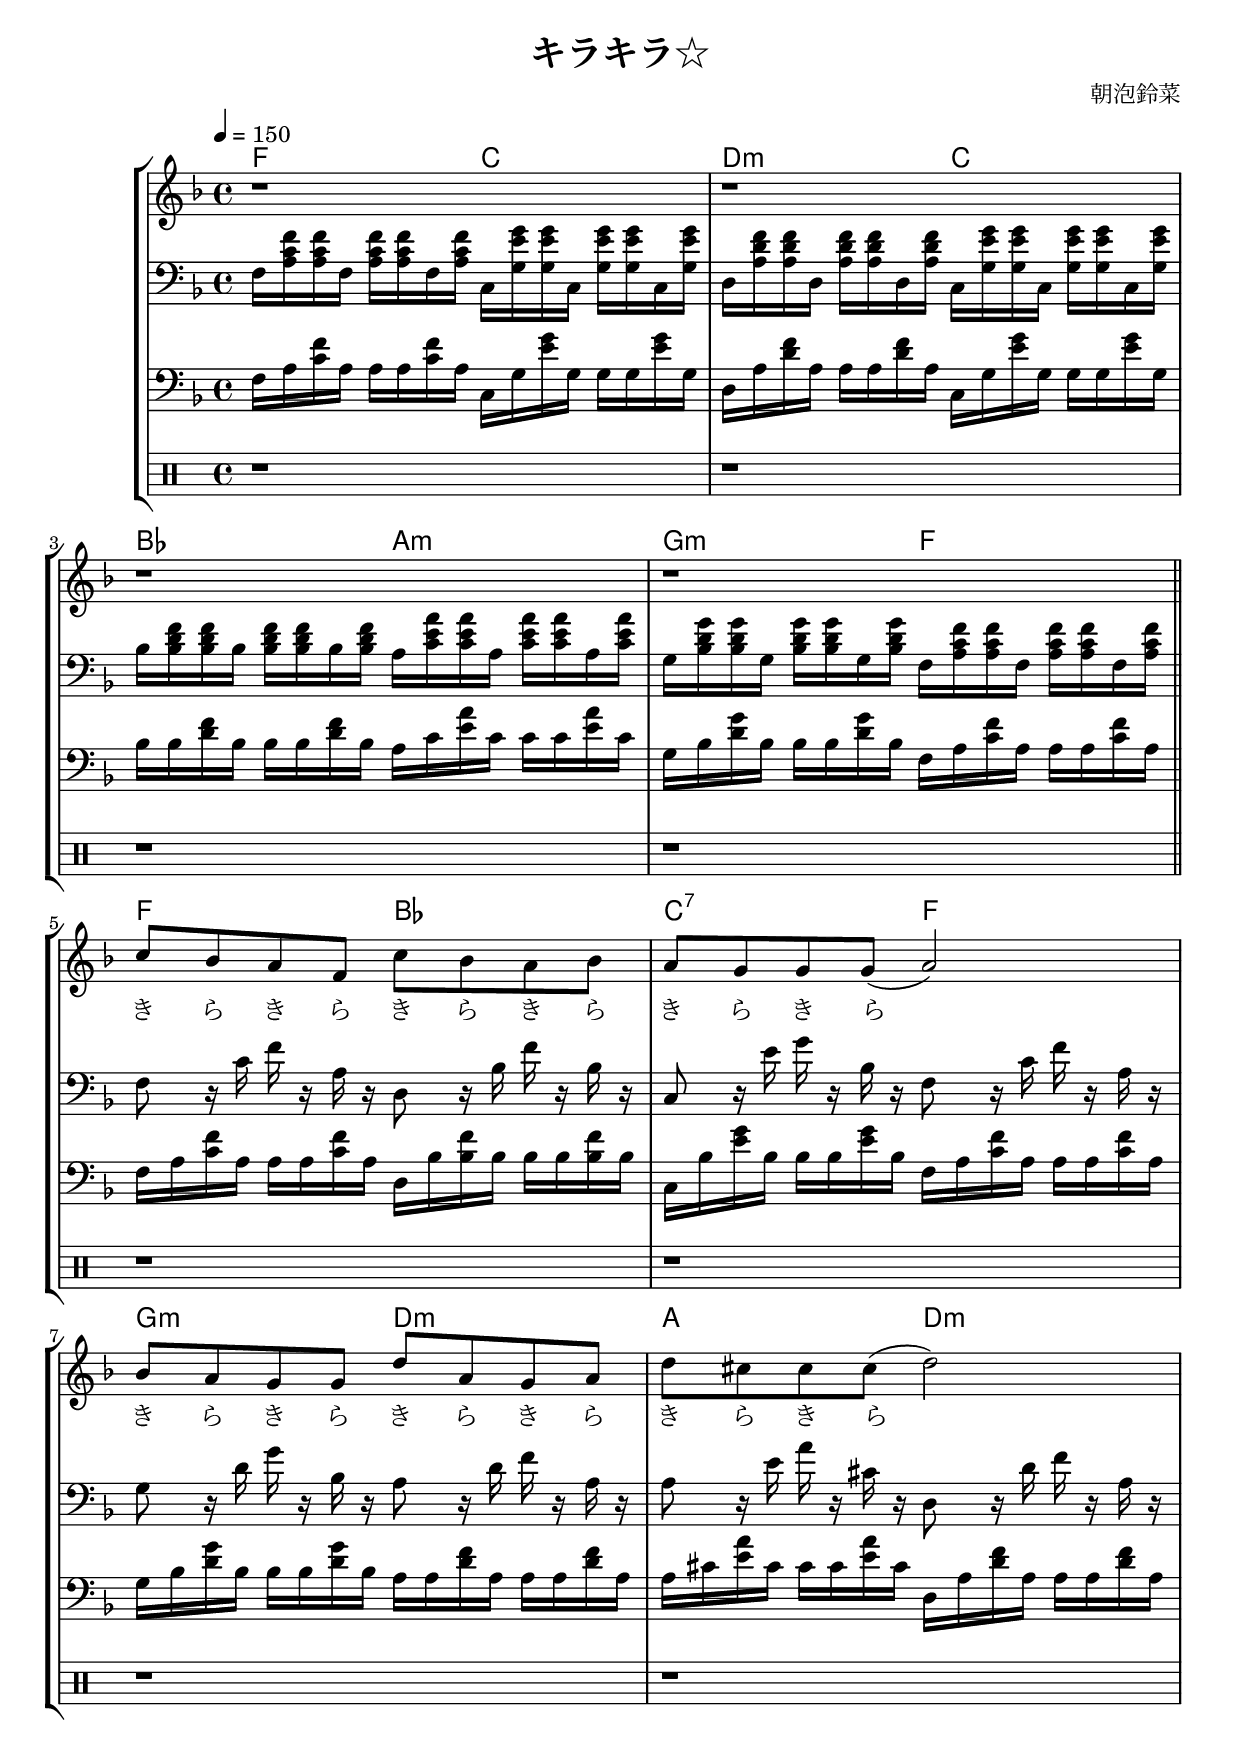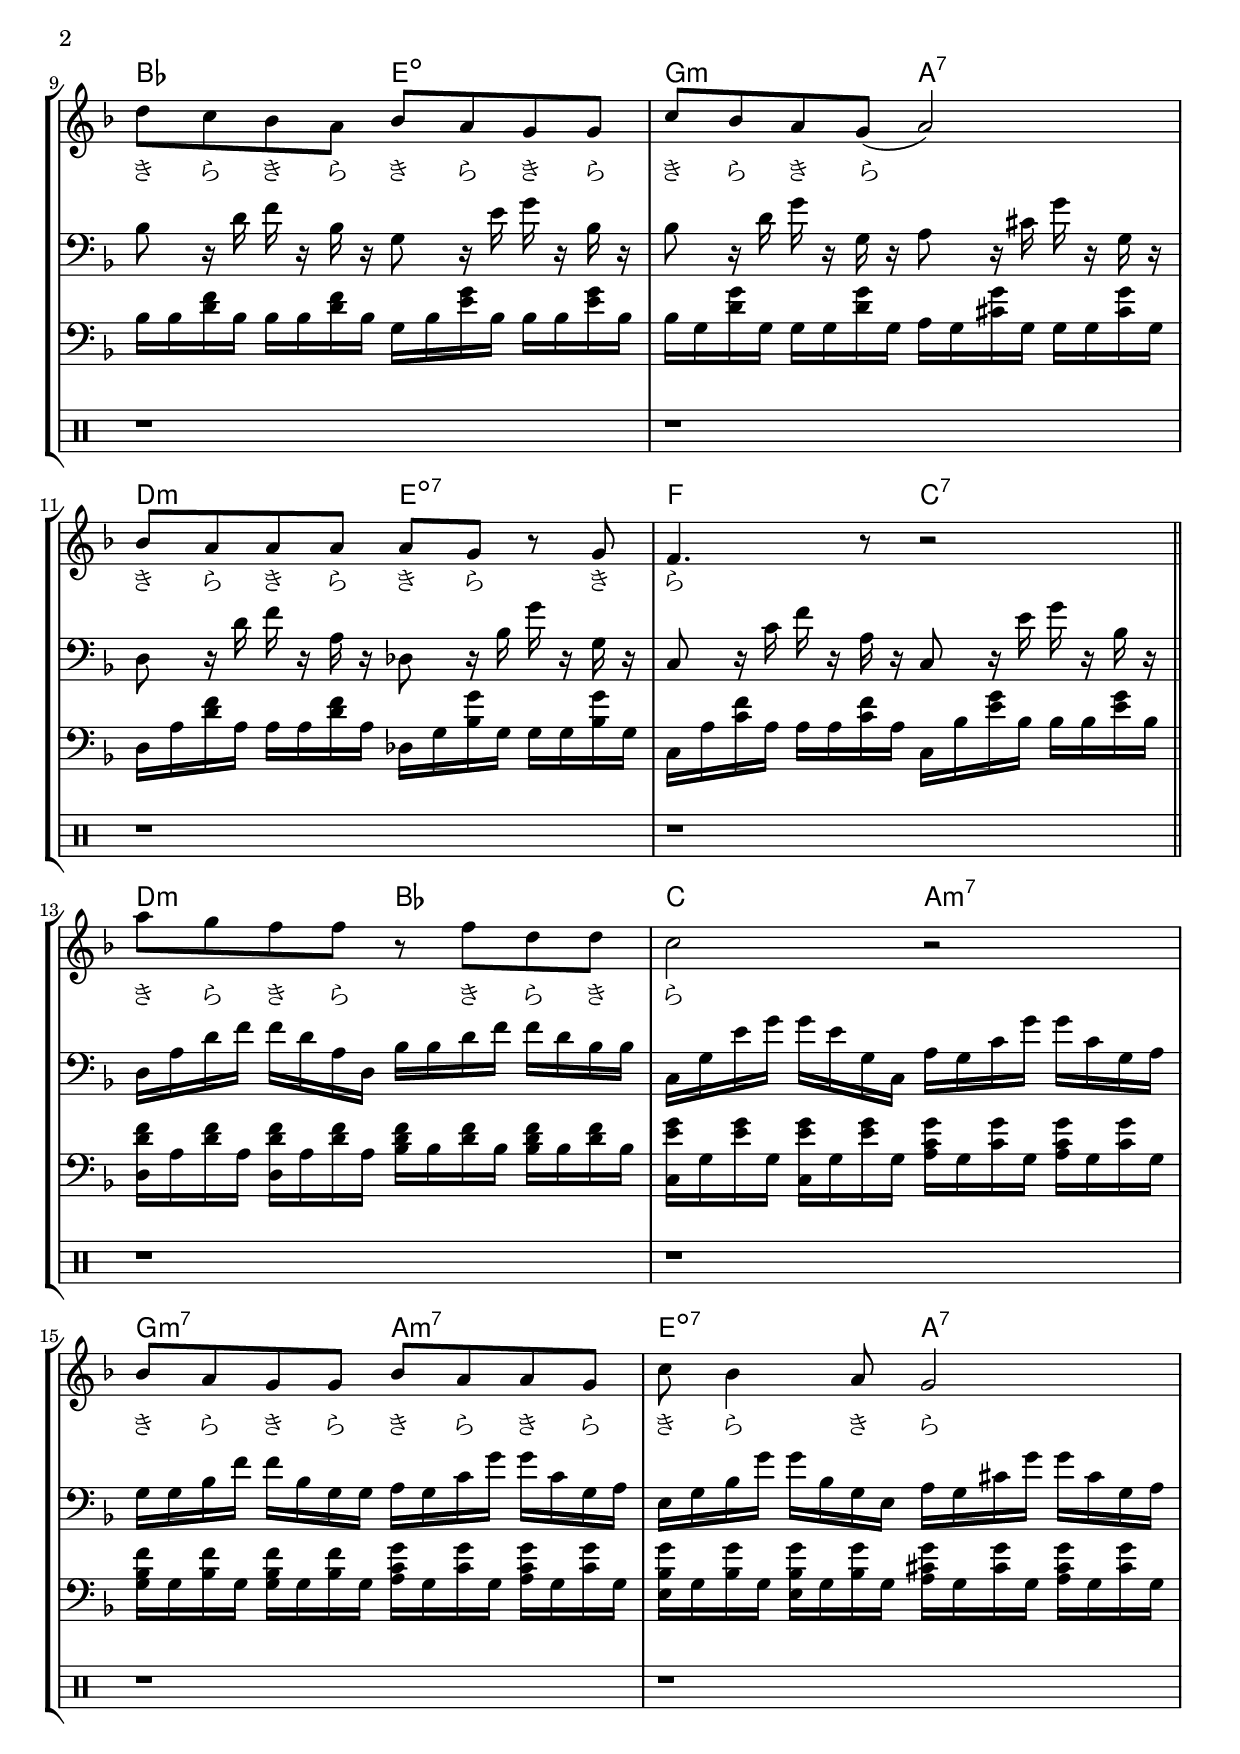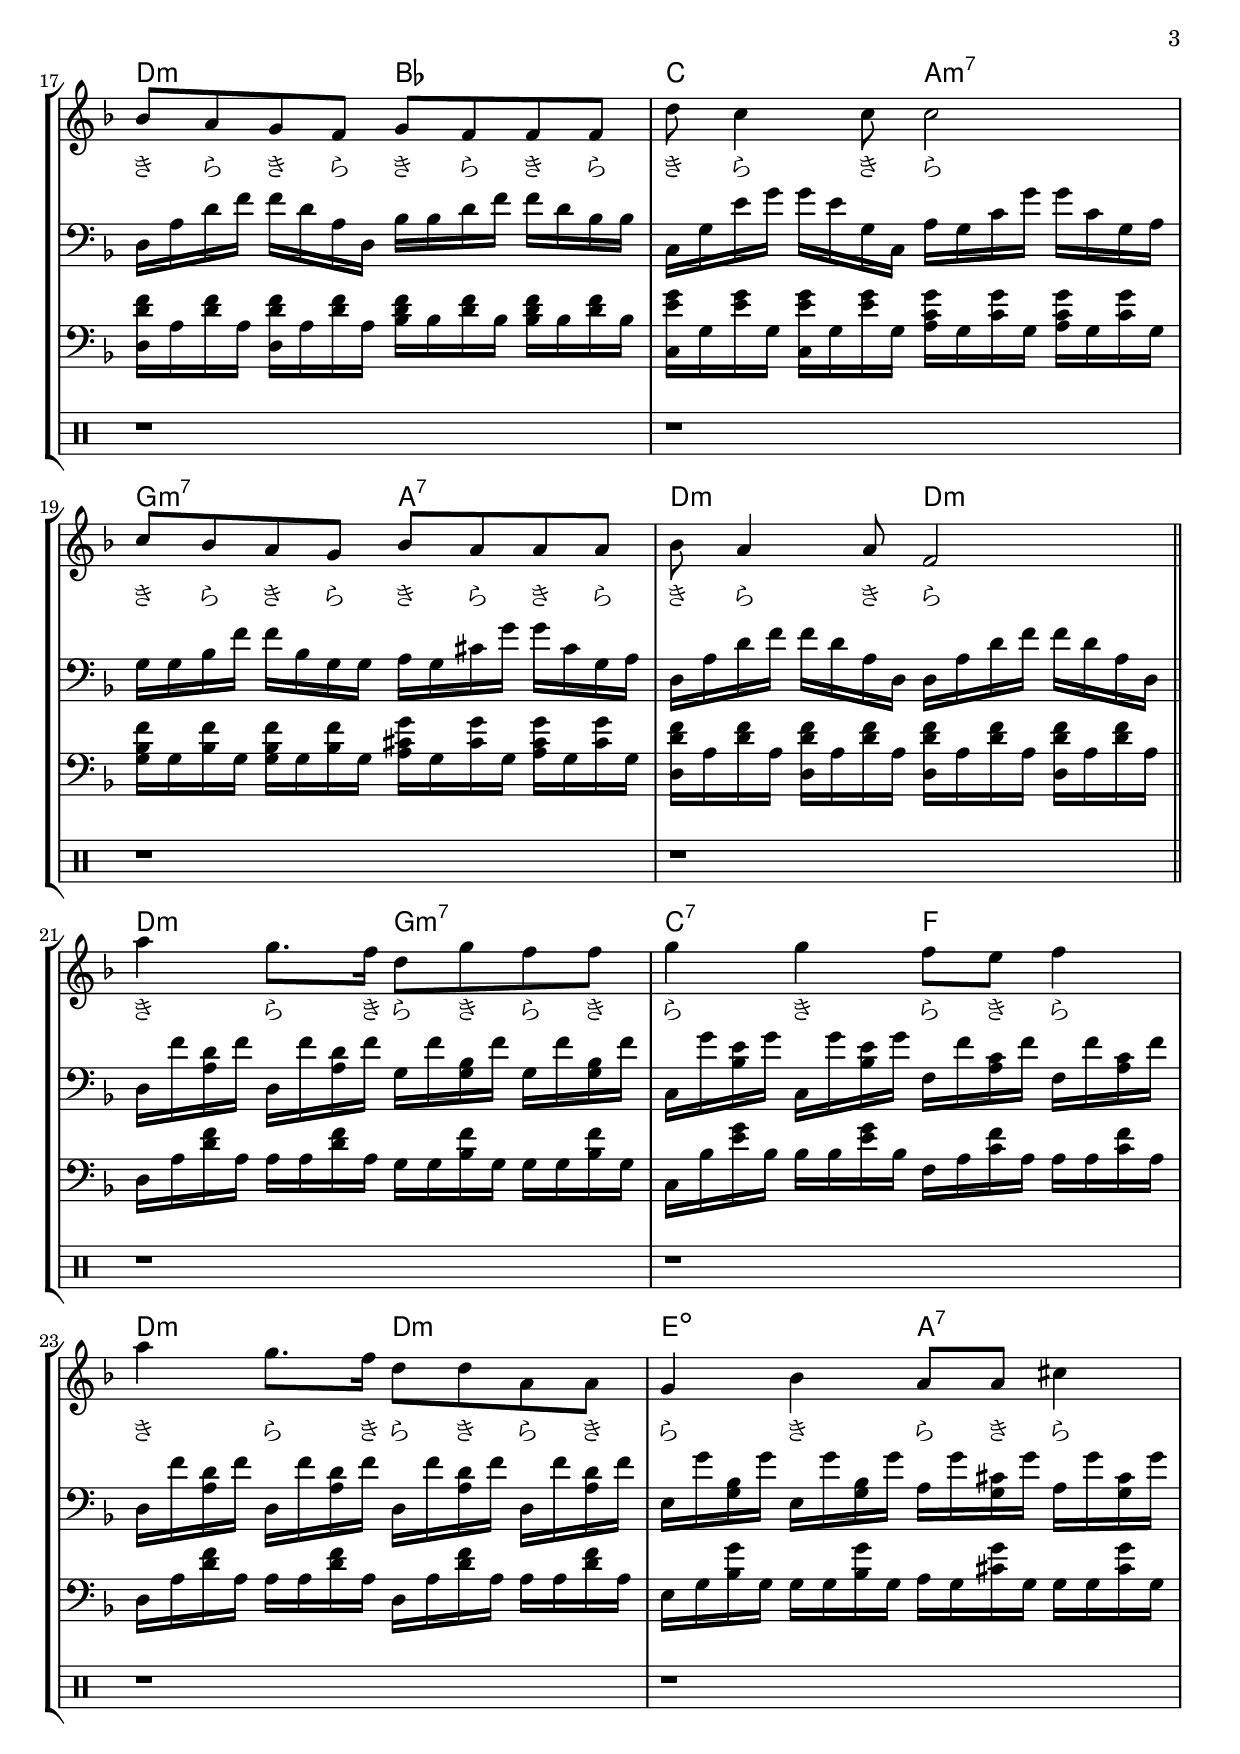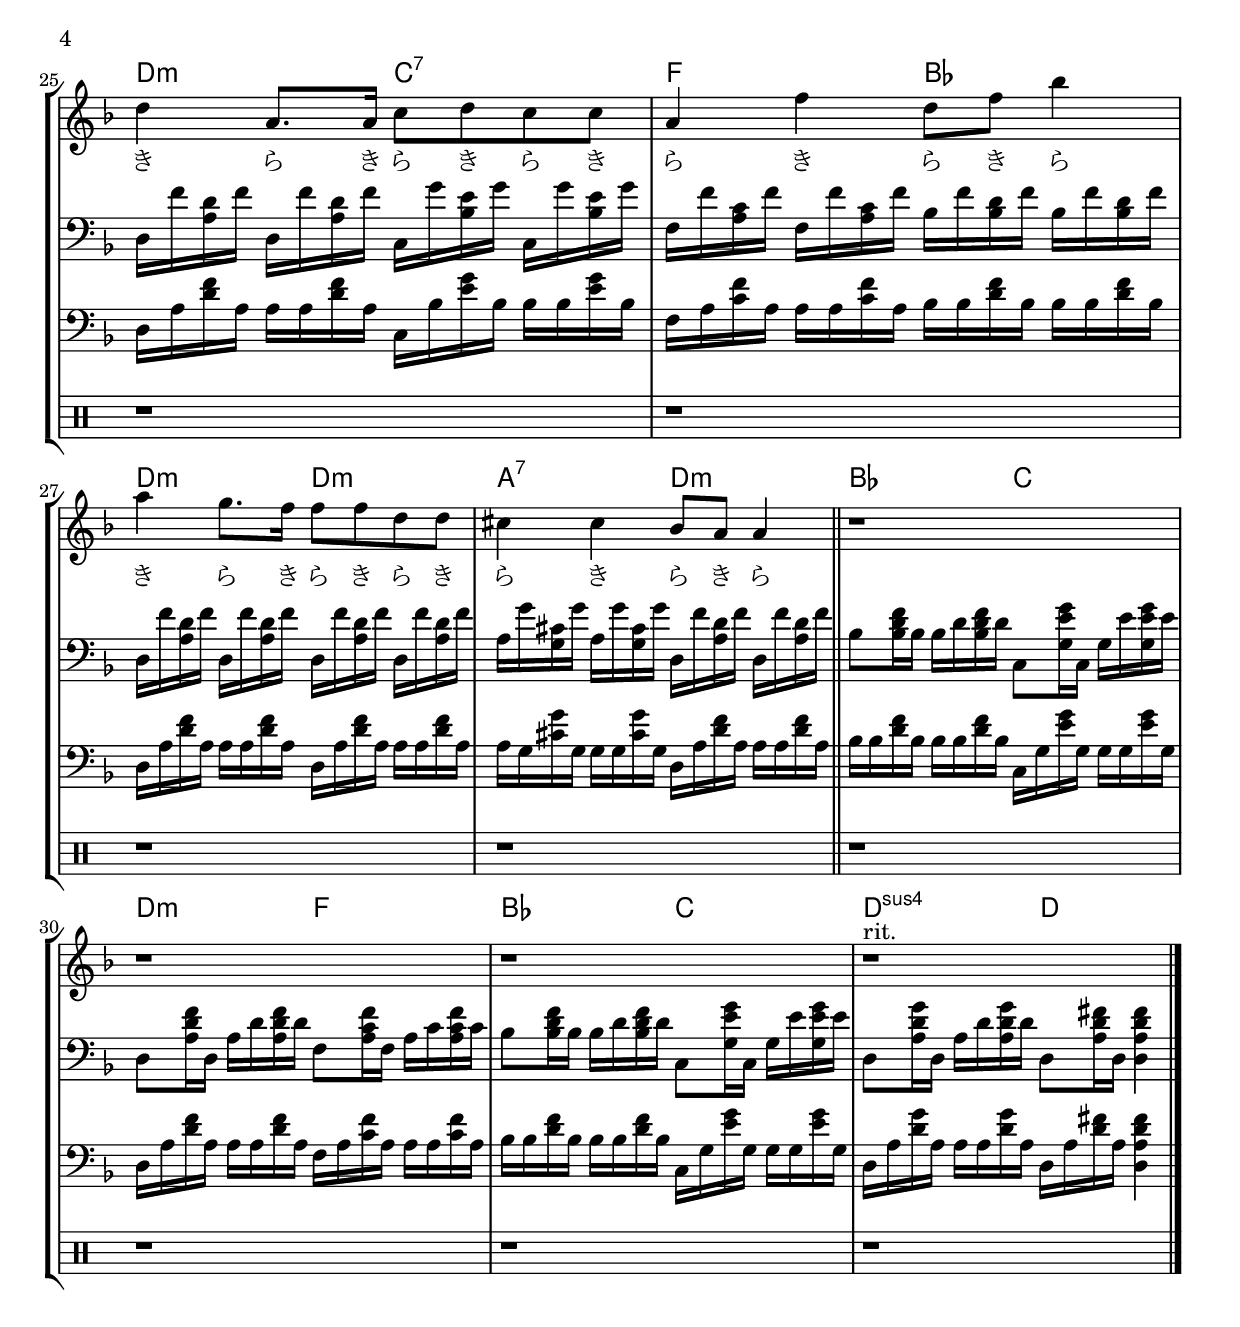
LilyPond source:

\version "2.12.1"

\header {
	title = \markup {キラキラ☆}
	composer = \markup \center-column {朝泡鈴菜}
}

harmony = \chordmode {
	f2 c d:m c bes a:m g:m f 

	f bes c:7 f g:m d:m a d:m bes e:dim g:m a:7 d:m e:dim7 f c:7 

	d:m bes c a:min7 g:min7 a:min7 e:dim7 a:7 d:m bes c a:min7 g:min7 a:7 d:m d:m 

	d:m g:min7 c:7 f d:m d:m e:dim a:7 d:m c:7 f bes d:m d:m a:7 d:m 

	bes c d:m f bes c d:sus4 d 
}

melody = {
	\key f \major
	\tempo 4 = 150
	r1 | r1 | r1 | r1   
	\set Staff.midiInstrument = #"FX 8 (sci-fi)"
	 c''8  bes'8  a'8  f'8  c''8  bes'8  a'8  bes'8 
	a'8  g'8  g'8  g'8  (a'2) 
	bes'8  a'8  g'8  g'8  d''8  a'8  g'8  a'8 
	d''8  cis''8  cis''8  cis''8  (d''2) 
	d''8  c''8  bes'8  a'8  bes'8  a'8  g'8  g'8 
	c''8  bes'8  a'8  g'8  (a'2) 
	bes'8  a'8  a'8  a'8  a'8  g'8  r8  g'8 
	f'4.  r8  r2
	\set Staff.midiInstrument = #"FX 8 (sci-fi)"
	 a''8  g''8  f''8  f''8  r8  f''8  d''8  d''8 
	c''2  r2 
	bes'8  a'8  g'8  g'8  bes'8  a'8  a'8  g'8 
	c''8  bes'4  a'8  g'2 
	bes'8  a'8  g'8  f'8  g'8  f'8  f'8  f'8 
	d''8  c''4  c''8  c''2 
	c''8  bes'8  a'8  g'8  bes'8  a'8  a'8  a'8 
	bes'8  a'4  a'8  f'2
	\set Staff.midiInstrument = #"FX 8 (sci-fi)"
	 a''4  g''8.  f''16  d''8  g''8  f''8  f''8 
	g''4  g''4  f''8  e''8  f''4 
	a''4  g''8.  f''16  d''8  d''8  a'8  a'8 
	g'4  bes'4  a'8  a'8  cis''4 
	d''4  a'8.  a'16  c''8  d''8  c''8  c''8 
	a'4  f''4  d''8  f''8  bes''4 
	a''4  g''8.  f''16  f''8  f''8  d''8  d''8 
	cis''4  cis''4  bes'8  a'8  a'4
	r1 | r1 | r1 | r1^"rit." \bar "|."
}

words = \lyricmode {
	
	き  ら  き  ら  き  ら  き  ら  き  ら  き  ら  き  ら  き  ら  き  ら  き  ら  き  ら  き  ら  き  ら  き  ら  き  ら  き  ら  き  ら  き  ら  き  ら  き  ら  き  ら  き  ら  
	き  ら  き  ら  き  ら  き  ら  き  ら  き  ら  き  ら  き  ら  き  ら  き  ら  き  ら  き  ら  き  ら  き  ら  き  ら  き  ら  き  ら  き  ら  き  ら  き  ら  き  ら  き  ら  
	き  ら  き  ら  き  ら  き  ら  き  ら  き  ら  き  ら  き  ら  き  ら  き  ら  き  ら  き  ら  き  ら  き  ら  き  ら  き  ら  き  ら  き  ら  き  ら  き  ら  き  ら  き  ら  き  ら  き  ら  
	
}

tempochange = {
	\tempo 4 = 150
	r1 | r1 | r1 | r1 \bar "||"
	\tempo 4 = 150
	r1 | r1 | r1 | r1 | r1 | r1 | r1 | r1 \bar "||"
	\tempo 4 = 150
	r1 | r1 | r1 | r1 | r1 | r1 | r1 | r1 \bar "||"
	\tempo 4 = 150
	r1 | r1 | r1 | r1 | r1 | r1 | r1 | r1 \bar "||"
	\tempo 4 = 150
	r1 | r1 | r1 | \tempo 4 = 112 r2 \tempo 4 = 100 r2 \bar "|."
}

mainacc = {
	\clef bass
	\set Staff.midiInstrument = #"Pad 1 (new age)"
	\key f \major
	\tempo 4 = 150
	f16 <a c' f'>16 <a c' f'>16 f16   <a c' f'>16 <a c' f'>16 f16 <a c' f'>16
	c16 <g e' g'>16 <g e' g'>16 c16   <g e' g'>16 <g e' g'>16 c16 <g e' g'>16
	d16 <a d' f'>16 <a d' f'>16 d16   <a d' f'>16 <a d' f'>16 d16 <a d' f'>16
	c16 <g e' g'>16 <g e' g'>16 c16   <g e' g'>16 <g e' g'>16 c16 <g e' g'>16
	bes16 <bes d' f'>16 <bes d' f'>16 bes16   <bes d' f'>16 <bes d' f'>16 bes16 <bes d' f'>16
	a16 <c' e' a'>16 <c' e' a'>16 a16   <c' e' a'>16 <c' e' a'>16 a16 <c' e' a'>16
	g16 <bes d' g'>16 <bes d' g'>16 g16   <bes d' g'>16 <bes d' g'>16 g16 <bes d' g'>16
	f16 <a c' f'>16 <a c' f'>16 f16   <a c' f'>16 <a c' f'>16 f16 <a c' f'>16
	\bar "||"

	\set Staff.midiInstrument = #"Pad 1 (new age)"
	f8r16c'16f'16r16a16r16
	d8r16bes16f'16r16bes16r16
	c8r16e'16g'16r16bes16r16
	f8r16c'16f'16r16a16r16
	g8r16d'16g'16r16bes16r16
	a8r16d'16f'16r16a16r16
	a8r16e'16a'16r16cis'16r16
	d8r16d'16f'16r16a16r16
	bes8r16d'16f'16r16bes16r16
	g8r16e'16g'16r16bes16r16
	bes8r16d'16g'16r16g16r16
	a8r16cis'16g'16r16g16r16
	d8r16d'16f'16r16a16r16
	des8r16bes16g'16r16g16r16
	c8r16c'16f'16r16a16r16
	c8r16e'16g'16r16bes16r16
	\bar "||"

	\set Staff.midiInstrument = #"Pad 1 (new age)"
	d16 a d' f' f' d' a d
	bes16 bes d' f' f' d' bes bes
	c16 g e' g' g' e' g c
	a16 g c' g' g' c' g a
	g16 g bes f' f' bes g g
	a16 g c' g' g' c' g a
	e16 g bes g' g' bes g e
	a16 g cis' g' g' cis' g a
	d16 a d' f' f' d' a d
	bes16 bes d' f' f' d' bes bes
	c16 g e' g' g' e' g c
	a16 g c' g' g' c' g a
	g16 g bes f' f' bes g g
	a16 g cis' g' g' cis' g a
	d16 a d' f' f' d' a d
	d16 a d' f' f' d' a d
	\bar "||"

	\set Staff.midiInstrument = #"Pad 1 (new age)"
	d16 f' <a d'> f' d f' <a d'> f'
	g16 f' <g bes> f' g f' <g bes> f'
	c16 g' <bes e'> g' c g' <bes e'> g'
	f16 f' <a c'> f' f f' <a c'> f'
	d16 f' <a d'> f' d f' <a d'> f'
	d16 f' <a d'> f' d f' <a d'> f'
	e16 g' <g bes> g' e g' <g bes> g'
	a16 g' <g cis'> g' a g' <g cis'> g'
	d16 f' <a d'> f' d f' <a d'> f'
	c16 g' <bes e'> g' c g' <bes e'> g'
	f16 f' <a c'> f' f f' <a c'> f'
	bes16 f' <bes d'> f' bes f' <bes d'> f'
	d16 f' <a d'> f' d f' <a d'> f'
	d16 f' <a d'> f' d f' <a d'> f'
	a16 g' <g cis'> g' a g' <g cis'> g'
	d16 f' <a d'> f' d f' <a d'> f'
	\bar "||"

	\set Staff.midiInstrument = #"Pad 1 (new age)"
	bes8 <bes d' f'>16 bes16   bes16 d'16 <bes d' f'>16 d'16
	c8 <g e' g'>16 c16   g16 e'16 <g e' g'>16 e'16
	d8 <a d' f'>16 d16   a16 d'16 <a d' f'>16 d'16
	f8 <a c' f'>16 f16   a16 c'16 <a c' f'>16 c'16
	bes8 <bes d' f'>16 bes16   bes16 d'16 <bes d' f'>16 d'16
	c8 <g e' g'>16 c16   g16 e'16 <g e' g'>16 e'16
	d8 <a d' g'>16 d16   a16 d'16 <a d' g'>16 d'16
	d8 <a d' fis'>16 d16 <d a d' fis'>4
	\bar "|."
}

subacc = {
	\clef bass
	\set Staff.midiInstrument = #"Pad 4 (choir)"
	\key f \major
	\tempo 4 = 150
	f16 a <c' f'> a a a <c' f'> a
	c16 g <e' g'> g g g <e' g'> g
	d16 a <d' f'> a a a <d' f'> a
	c16 g <e' g'> g g g <e' g'> g
	bes16 bes <d' f'> bes bes bes <d' f'> bes
	a16 c' <e' a'> c' c' c' <e' a'> c'
	g16 bes <d' g'> bes bes bes <d' g'> bes
	f16 a <c' f'> a a a <c' f'> a
	\bar "||"

	\set Staff.midiInstrument = #"Pad 4 (choir)"
	f16 a <c' f'> a a a <c' f'> a
	d16 bes <bes f'> bes bes bes <bes f'> bes
	c16 bes <e' g'> bes bes bes <e' g'> bes
	f16 a <c' f'> a a a <c' f'> a
	g16 bes <d' g'> bes bes bes <d' g'> bes
	a16 a <d' f'> a a a <d' f'> a
	a16 cis' <e' a'> cis' cis' cis' <e' a'> cis'
	d16 a <d' f'> a a a <d' f'> a
	bes16 bes <d' f'> bes bes bes <d' f'> bes
	g16 bes <e' g'> bes bes bes <e' g'> bes
	bes16 g <d' g'> g g g <d' g'> g
	a16 g <cis' g'> g g g <cis' g'> g
	d16 a <d' f'> a a a <d' f'> a
	des16 g <bes g'> g g g <bes g'> g
	c16 a <c' f'> a a a <c' f'> a
	c16 bes <e' g'> bes bes bes <e' g'> bes
	\bar "||"

	\set Staff.midiInstrument = #"Pad 4 (choir)"
	<d d' f'>16 a16 <d' f'>16 a16   <d d' f'>16 a16 <d' f'>16 a16
	<bes d' f'>16 bes16 <d' f'>16 bes16   <bes d' f'>16 bes16 <d' f'>16 bes16
	<c e' g'>16 g16 <e' g'>16 g16   <c e' g'>16 g16 <e' g'>16 g16
	<a c' g'>16 g16 <c' g'>16 g16   <a c' g'>16 g16 <c' g'>16 g16
	<g bes f'>16 g16 <bes f'>16 g16   <g bes f'>16 g16 <bes f'>16 g16
	<a c' g'>16 g16 <c' g'>16 g16   <a c' g'>16 g16 <c' g'>16 g16
	<e bes g'>16 g16 <bes g'>16 g16   <e bes g'>16 g16 <bes g'>16 g16
	<a cis' g'>16 g16 <cis' g'>16 g16   <a cis' g'>16 g16 <cis' g'>16 g16
	<d d' f'>16 a16 <d' f'>16 a16   <d d' f'>16 a16 <d' f'>16 a16
	<bes d' f'>16 bes16 <d' f'>16 bes16   <bes d' f'>16 bes16 <d' f'>16 bes16
	<c e' g'>16 g16 <e' g'>16 g16   <c e' g'>16 g16 <e' g'>16 g16
	<a c' g'>16 g16 <c' g'>16 g16   <a c' g'>16 g16 <c' g'>16 g16
	<g bes f'>16 g16 <bes f'>16 g16   <g bes f'>16 g16 <bes f'>16 g16
	<a cis' g'>16 g16 <cis' g'>16 g16   <a cis' g'>16 g16 <cis' g'>16 g16
	<d d' f'>16 a16 <d' f'>16 a16   <d d' f'>16 a16 <d' f'>16 a16
	<d d' f'>16 a16 <d' f'>16 a16   <d d' f'>16 a16 <d' f'>16 a16
	\bar "||"

	\set Staff.midiInstrument = #"Pad 4 (choir)"
	d16 a <d' f'> a a a <d' f'> a
	g16 g <bes f'> g g g <bes f'> g
	c16 bes <e' g'> bes bes bes <e' g'> bes
	f16 a <c' f'> a a a <c' f'> a
	d16 a <d' f'> a a a <d' f'> a
	d16 a <d' f'> a a a <d' f'> a
	e16 g <bes g'> g g g <bes g'> g
	a16 g <cis' g'> g g g <cis' g'> g
	d16 a <d' f'> a a a <d' f'> a
	c16 bes <e' g'> bes bes bes <e' g'> bes
	f16 a <c' f'> a a a <c' f'> a
	bes16 bes <d' f'> bes bes bes <d' f'> bes
	d16 a <d' f'> a a a <d' f'> a
	d16 a <d' f'> a a a <d' f'> a
	a16 g <cis' g'> g g g <cis' g'> g
	d16 a <d' f'> a a a <d' f'> a
	\bar "||"

	\set Staff.midiInstrument = #"Pad 4 (choir)"
	bes16 bes <d' f'> bes bes bes <d' f'> bes
	c16 g <e' g'> g g g <e' g'> g
	d16 a <d' f'> a a a <d' f'> a
	f16 a <c' f'> a a a <c' f'> a
	bes16 bes <d' f'> bes bes bes <d' f'> bes
	c16 g <e' g'> g g g <e' g'> g
	d16 a <d' g'> a a a <d' g'> a
	d16 a <d' fis'> a <d a d' fis'>4
	\bar "|."
}

percA = {
	\drummode {
	r1 |r1 |r1 |r1 \bar "||"
	r1 |r1 |r1 |r1 |r1 |r1 |r1 |r1 \bar "||"
	r1 |r1 |r1 |r1 |r1 |r1 |r1 |r1 \bar "||"
	r1 |r1 |r1 |r1 |r1 |r1 |r1 |r1 \bar "||"
	r1 |r1 |r1 |r1 \bar "|."
	}
}

percB = {
	\drummode {
	r1 |r1 |r1 |r1 \bar "||"
	r1 |r1 |r1 |r1 |r1 |r1 |r1 |r1 \bar "||"
	r1 |r1 |r1 |r1 |r1 |r1 |r1 |r1 \bar "||"
	r1 |r1 |r1 |r1 |r1 |r1 |r1 |r1 \bar "||"
	r1 |r1 |r1 |r1 \bar "|."
	}
}

percC = {
	\drummode {
	r1 |r1 |r1 |r1 \bar "||"
	r1 |r1 |r1 |r1 |r1 |r1 |r1 |r1 \bar "||"
	r1 |r1 |r1 |r1 |r1 |r1 |r1 |r1 \bar "||"
	r1 |r1 |r1 |r1 |r1 |r1 |r1 |r1 \bar "||"
	r1 |r1 |r1 |r1 \bar "|."
	}
}

percD = {
	\drummode {
	r1 |r1 |r1 |r1 \bar "||"
	r1 |r1 |r1 |r1 |r1 |r1 |r1 |r1 \bar "||"
	r1 |r1 |r1 |r1 |r1 |r1 |r1 |r1 \bar "||"
	r1 |r1 |r1 |r1 |r1 |r1 |r1 |r1 \bar "||"
	r1 |r1 |r1 |r1 \bar "|."
	}
}

percE = {
	\drummode {
	r1 |r1 |r1 |r1 \bar "||"
	r1 |r1 |r1 |r1 |r1 |r1 |r1 |r1 \bar "||"
	r1 |r1 |r1 |r1 |r1 |r1 |r1 |r1 \bar "||"
	r1 |r1 |r1 |r1 |r1 |r1 |r1 |r1 \bar "||"
	r1 |r1 |r1 |r1 \bar "|."
	}
}

\score {
	<<
		\new StaffGroup <<
			\new ChordNames {\harmony}
			\new Voice = "melody" {\melody}
			\new Lyrics \lyricsto "melody" \words
			\new Staff = "mainacc" {\mainacc}
			\new Staff = "subacc" {\subacc}
			\new DrumStaff <<
				\new DrumVoice {\percA}
				\new DrumVoice {\percB}
				\new DrumVoice {\percC}
				\new DrumVoice {\percD}
				\new DrumVoice {\percE}
			>>
		>>
	>>
	\layout { }
}
